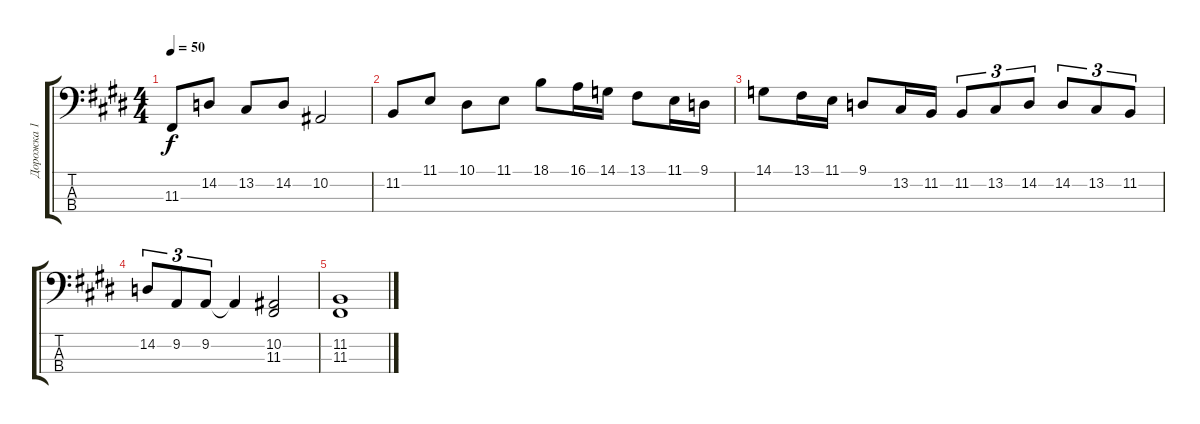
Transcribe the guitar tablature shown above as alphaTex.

\track ("Дорожка 1" "Дорожка 1") {instrument viola}
\staff {score tabs}
\tuning (F2 C2 G1 D1) {hide}
\ts (4 4)
\tempo 50
\clef f4
\ks e
11.3.8{dy f} 14.2.8 13.2.8 14.2.8 10.2.2 |
11.2.8 11.1.8 10.1.8 11.1.8 18.1.8 16.1.16 14.1.16 13.1.8 11.1.16 9.1.16 |
14.1.8 13.1.16 11.1.16 9.1.8 13.2.16 11.2.16 11.2.8{tu (3 2)} 13.2.8{tu (3 2)} 14.2.8{tu (3 2)} 14.2.8{tu (3 2)} 13.2.8{tu (3 2)} 11.2.8{tu (3 2)} |
14.2.8{tu (3 2)} 9.2.8{tu (3 2)} 9.2.8{tu (3 2)} 9.2{t}.4 (10.2 11.3).2 |
(11.2 11.3).1
